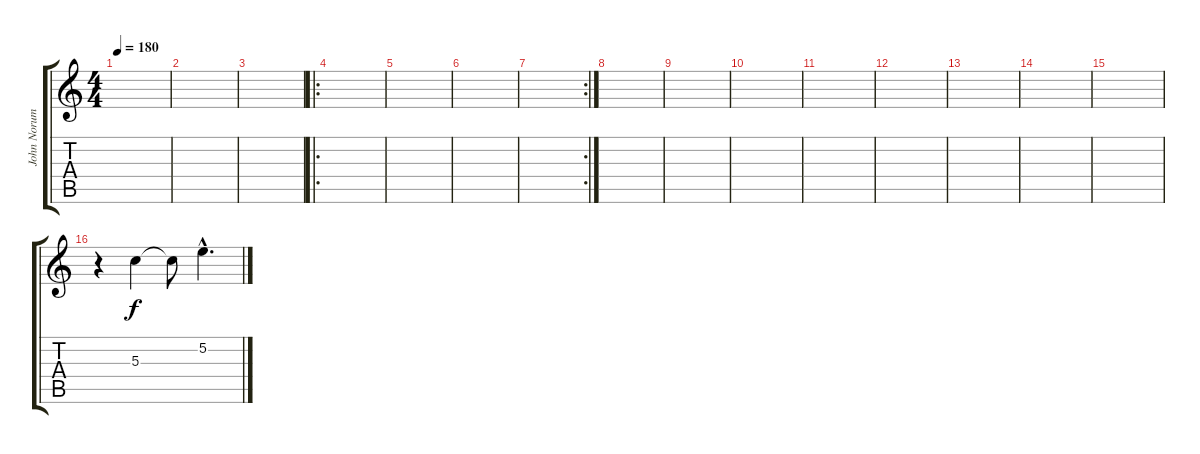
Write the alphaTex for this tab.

\track ("John Norum Gtr 3" "John Norum") {instrument overdrivenguitar}
\staff {score tabs}
\tuning (E4 B3 G3 D3 A2 E2) {hide}
\ts (4 4)
\tempo 180
\clef g2
\ks c
|
|
|
\ro
|
|
|
\rc 2
|
|
|
|
|
|
|
|
|
r.4 5.3.4 5.3{t}.8 5.2{hac}.4{d}
